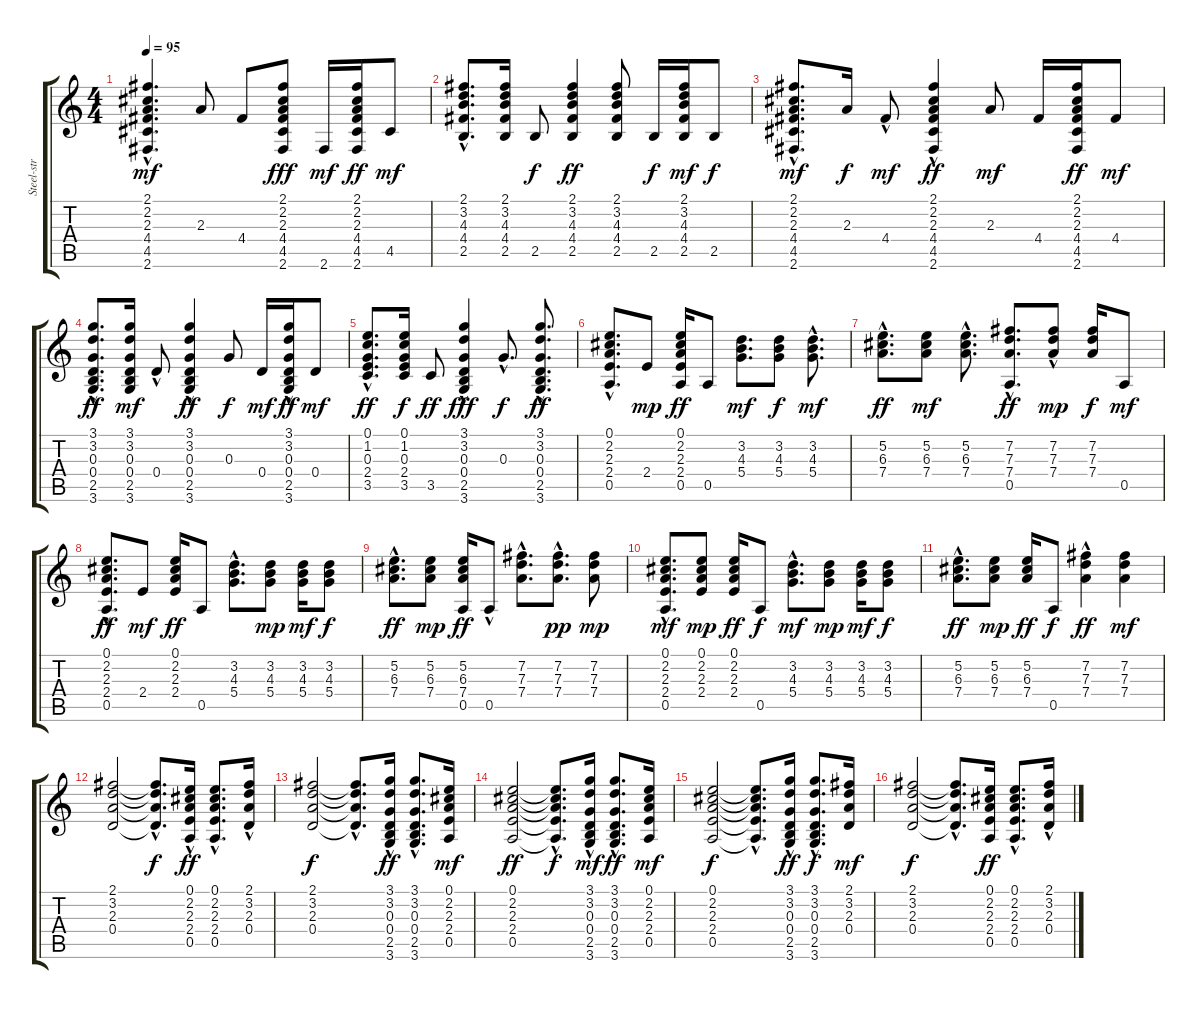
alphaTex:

\track ("Steel-str guit" "Steel-str ") {instrument acousticguitarsteel}
\staff {score tabs}
\tuning (E4 B3 G3 D3 A2 E2) {hide}
\ts (4 4)
\tempo 95
\clef g2
\ks c
(2.1{hac} 2.2{hac} 2.3 4.4{hac} 4.5{hac} 2.6).4{d dy mf} 2.3.8 4.4.8 (2.1 2.2 2.3 4.4 4.5 2.6).8{dy fff} 2.6.16{dy mf} (2.1 2.2 2.3 4.4 4.5 2.6).16{dy ff} 4.5.8{dy mf} |
(2.1 3.2 4.3 4.4 2.5{hac}).8{d} (2.1 3.2 4.3 4.4 2.5).16 2.5.8{dy f} (2.1 3.2 4.3 4.4 2.5).4{dy ff} (2.1 3.2 4.3 4.4 2.5).8 2.5.16{dy f} (2.1 3.2 4.3 4.4 2.5).16{dy mf} 2.5.8{dy f} |
(2.1 2.2 2.3 4.4{hac} 4.5{hac} 2.6{hac}).8{d dy mf} 2.3.16{dy f} 4.4{hac}.8{dy mf} (2.1{hac} 2.2{hac} 2.3{hac} 4.4 4.5 2.6).4{dy ff} 2.3.8{dy mf} 4.4.16 (2.1 2.2 2.3 4.4 4.5 2.6).16{dy ff} 4.4.8{dy mf} |
(3.1{hac} 3.2{hac} 0.3{hac} 0.4 2.5{hac} 3.6{hac}).8{d dy ff} (3.1 3.2 0.3 0.4 2.5 3.6).16{dy mf} 0.4{hac}.8 (3.1 3.2{hac} 0.3{hac} 0.4{hac} 2.5 3.6).4{dy ff} 0.3.8{dy f} 0.4.16{dy mf} (3.1 3.2{hac} 0.3{hac} 0.4 2.5 3.6).16{dy ff} 0.4.8{dy mf} |
(0.1 1.2 0.3 2.4{hac} 3.5{hac}).8{d dy ff} (0.1 1.2 0.3 2.4 3.5).16{dy f} 3.5.8{dy ff} (3.1 3.2{hac} 0.3{hac} 0.4{hac} 2.5 3.6).4{dy fff} 0.3{hac}.8{d dy f} (3.1{hac} 3.2{hac} 0.3{hac} 0.4{hac} 2.5{hac} 3.6{hac}).8{d dy ff} |
(0.1{hac} 2.2 2.3 2.4 0.5{hac}).8{d} 2.4.8{dy mp} (0.1 2.2 2.3 2.4 0.5).16{dy ff} 0.5.8 (3.2 4.3 5.4).8{d dy mf} (3.2 4.3 5.4).8{dy f} (3.2{hac} 4.3 5.4).8{d dy mf} |
(5.2{hac} 6.3{hac} 7.4{hac}).8{d dy ff} (5.2 6.3 7.4).8{dy mf} (5.2{hac} 6.3{hac} 7.4{hac}).8{d} (7.2 7.3 7.4{hac} 0.5{hac}).8{d dy ff} (7.2{hac} 7.3 7.4).8{dy mp} (7.2 7.3 7.4).16{dy f} 0.5.8{dy mf} |
(0.1{hac} 2.2{hac} 2.3{hac} 2.4 0.5{hac}).8{d dy ff} 2.4.8{dy mf} (0.1 2.2 2.3 2.4).16{dy ff} 0.5.8 (3.2{hac} 4.3{hac} 5.4{hac}).8{d} (3.2 4.3 5.4).8{dy mp} (3.2 4.3 5.4).16{dy mf} (3.2 4.3 5.4).8{dy f} |
(5.2{hac} 6.3{hac} 7.4{hac}).8{d dy ff} (5.2 6.3 7.4).8{dy mp} (5.2 6.3 7.4 0.5).16{dy ff} 0.5{hac}.8 (7.2 7.3 7.4{hac}).8{d} (7.2{hac} 7.3{hac} 7.4{hac}).8{d dy pp} (7.2 7.3 7.4).8{dy mp} |
(0.1{hac} 2.2{hac} 2.3{hac} 2.4{hac} 0.5{hac}).8{d dy mf} (0.1 2.2 2.3 2.4).8{dy mp} (0.1 2.2 2.3 2.4).16{dy ff} 0.5.8{dy f} (3.2{hac} 4.3{hac} 5.4{hac}).8{d dy mf} (3.2 4.3 5.4).8{dy mp} (3.2 4.3 5.4).16{dy mf} (3.2 4.3 5.4).8{dy f} |
(5.2{hac} 6.3{hac} 7.4{hac}).8{d dy ff} (5.2 6.3 7.4).8{dy mp} (5.2 6.3 7.4).16{dy ff} 0.5.8{dy f} (7.2 7.3{hac} 7.4).4{dy ff} (7.2 7.3 7.4).4{dy mf} |
(2.1 3.2 2.3 0.4).2 (2.1{hac t} 3.2{hac t} 2.3{hac t} 0.4{hac t}).8{d dy f} (0.1 2.2 2.3{hac} 2.4 0.5).16{dy ff} (0.1{hac} 2.2{hac} 2.3{hac} 2.4{hac} 0.5{hac}).8{d} (2.1{hac} 3.2{hac} 2.3{hac} 0.4).16 |
(2.1 3.2 2.3 0.4).2{dy f} (2.1{hac t} 3.2{hac t} 2.3{hac t} 0.4{hac t}).8{d} (3.1 3.2{hac} 0.3 0.4 2.5 3.6).16{dy ff} (3.1{hac} 3.2{hac} 0.3{hac} 0.4{hac} 2.5{hac} 3.6{hac}).8{d} (0.1 2.2 2.3 2.4 0.5).16{dy mf} |
(0.1 2.2 2.3 2.4 0.5).2{dy ff} (0.1{hac t} 2.2{hac t} 2.3{hac t} 2.4{hac t} 0.5{hac t}).8{d dy f} (3.1 3.2{hac} 0.3{hac} 0.4 2.5 3.6).16{dy mf} (3.1{hac} 3.2{hac} 0.3{hac} 0.4{hac} 2.5{hac} 3.6{hac}).8{d dy ff} (0.1 2.2 2.3 2.4 0.5).16{dy mf} |
(0.1 2.2 2.3 2.4 0.5).2{dy f} (0.1{hac t} 2.2{hac t} 2.3{hac t} 2.4{hac t} 0.5{hac t}).8{d} (3.1 3.2 0.3{hac} 0.4{hac} 2.5 3.6).16{dy ff} (3.1{hac} 3.2{hac} 0.3{hac} 0.4{hac} 2.5{hac} 3.6{hac}).8{d dy f} (2.1 3.2 2.3 0.4).16{dy mf} |
(2.1 3.2 2.3 0.4).2{dy f} (2.1{hac t} 3.2{hac t} 2.3{hac t} 0.4{hac t}).8{d} (0.1 2.2 2.3 2.4 0.5).16{dy ff} (0.1{hac} 2.2{hac} 2.3{hac} 2.4{hac} 0.5{hac}).8{d} (2.1 3.2{hac} 2.3 0.4).16
